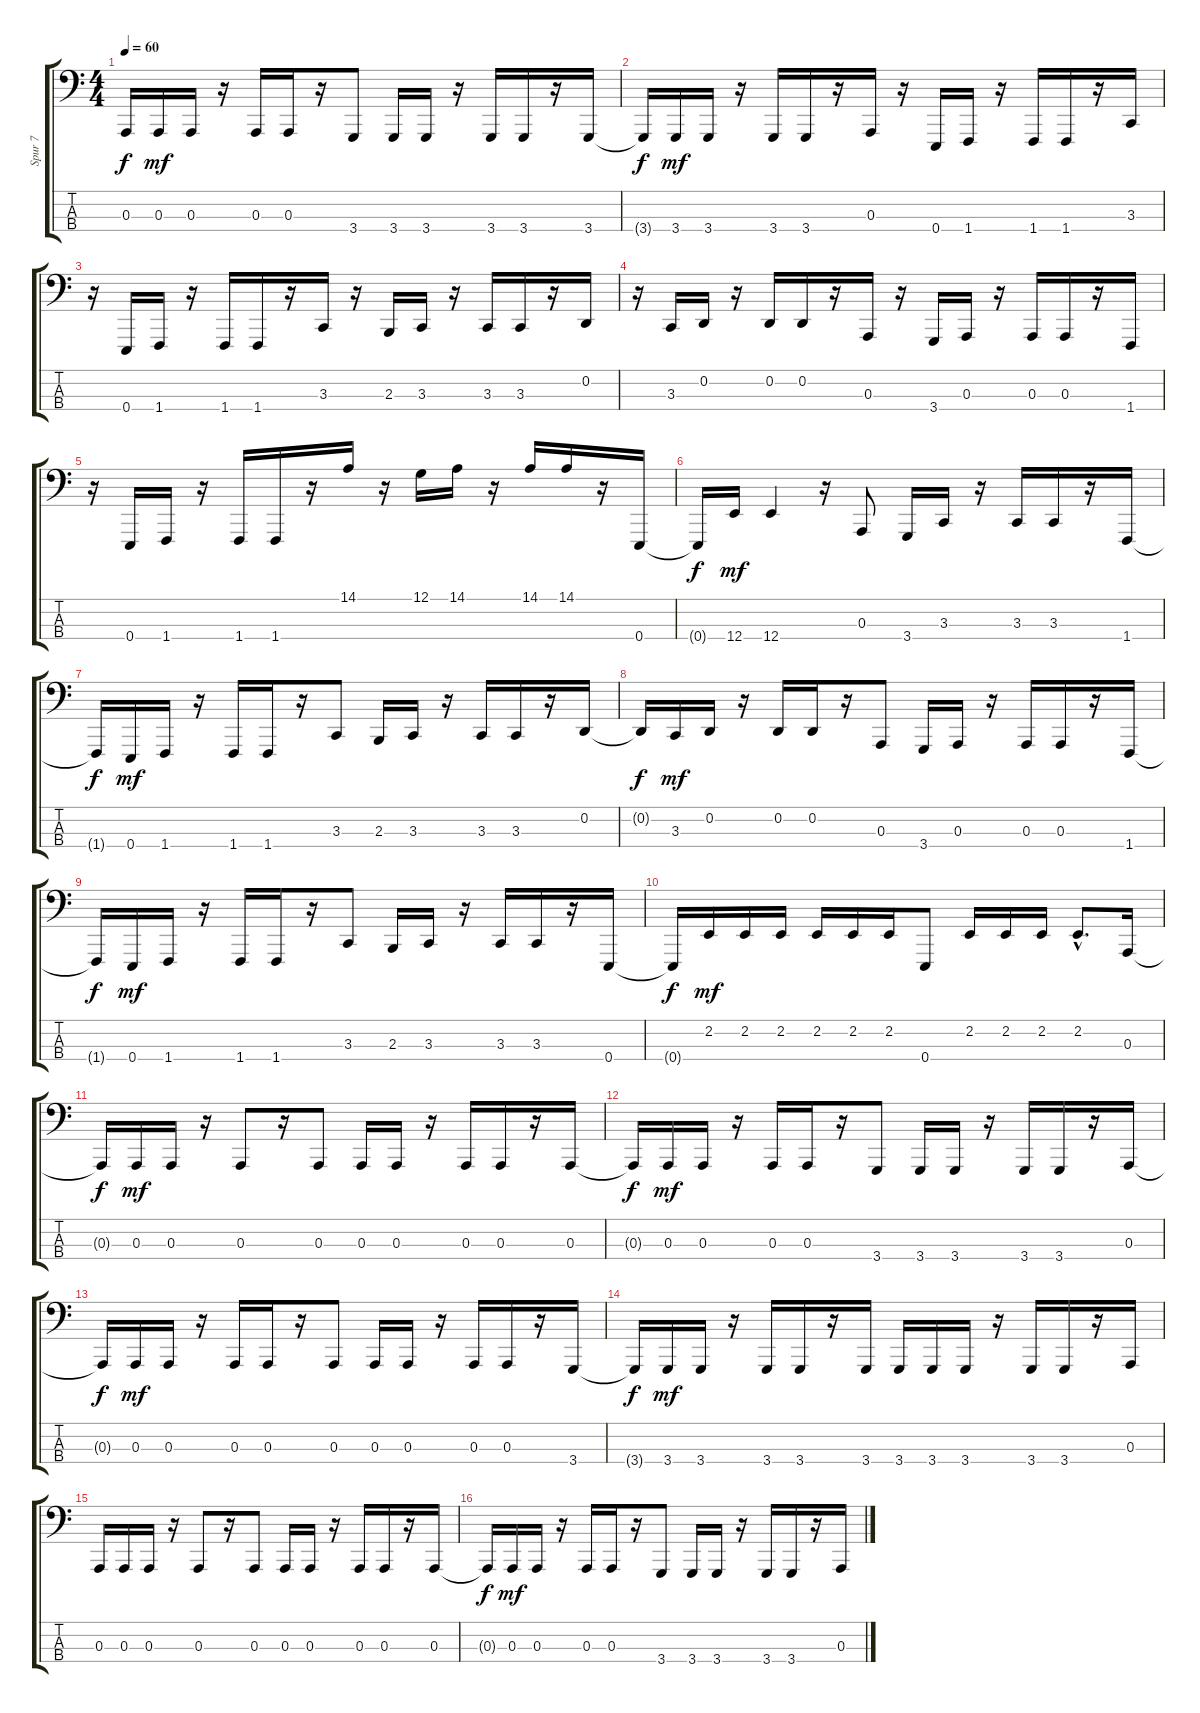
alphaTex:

\track ("Spur 7" "Spur 7") {instrument acousticgrandpiano}
\staff {score tabs}
\tuning (G2 D2 A1 E1) {hide}
\ts (4 4)
\tempo 60
\clef f4
\ks c
0.3{t}.16{dy f} 0.3.16{dy mf} 0.3.16 r.16 0.3.16 0.3.16 r.16 3.4.8 3.4.16 3.4.16 r.16 3.4.16 3.4.16 r.16 3.4.16 |
3.4{t}.16{dy f} 3.4.16{dy mf} 3.4.16 r.16 3.4.16 3.4.16 r.16 0.3.16 r.16 0.4.16 1.4.16 r.16 1.4.16 1.4.16 r.16 3.3.16 |
r.16 0.4.16 1.4.16 r.16 1.4.16 1.4.16 r.16 3.3.16 r.16 2.3.16 3.3.16 r.16 3.3.16 3.3.16 r.16 0.2.16 |
r.16 3.3.16 0.2.16 r.16 0.2.16 0.2.16 r.16 0.3.16 r.16 3.4.16 0.3.16 r.16 0.3.16 0.3.16 r.16 1.4.16 |
r.16 0.4.16 1.4.16 r.16 1.4.16 1.4.16 r.16 14.1.16 r.16 12.1.16 14.1.16 r.16 14.1.16 14.1.16 r.16 0.4.16 |
0.4{t}.16{dy f} 12.4.16{dy mf} 12.4.4 r.16 0.3.8 3.4.16 3.3.16 r.16 3.3.16 3.3.16 r.16 1.4.16 |
1.4{t}.16{dy f} 0.4.16{dy mf} 1.4.16 r.16 1.4.16 1.4.16 r.16 3.3.8 2.3.16 3.3.16 r.16 3.3.16 3.3.16 r.16 0.2.16 |
0.2{t}.16{dy f} 3.3.16{dy mf} 0.2.16 r.16 0.2.16 0.2.16 r.16 0.3.8 3.4.16 0.3.16 r.16 0.3.16 0.3.16 r.16 1.4.16 |
1.4{t}.16{dy f} 0.4.16{dy mf} 1.4.16 r.16 1.4.16 1.4.16 r.16 3.3.8 2.3.16 3.3.16 r.16 3.3.16 3.3.16 r.16 0.4.16 |
0.4{t}.16{dy f} 2.2.16{dy mf} 2.2.16 2.2.16 2.2.16 2.2.16 2.2.16 0.4.8 2.2.16 2.2.16 2.2.16 2.2{hac}.8{d} 0.3.16 |
0.3{t}.16{dy f} 0.3.16{dy mf} 0.3.16 r.16 0.3.8 r.16 0.3.8 0.3.16 0.3.16 r.16 0.3.16 0.3.16 r.16 0.3.16 |
0.3{t}.16{dy f} 0.3.16{dy mf} 0.3.16 r.16 0.3.16 0.3.16 r.16 3.4.8 3.4.16 3.4.16 r.16 3.4.16 3.4.16 r.16 0.3.16 |
0.3{t}.16{dy f} 0.3.16{dy mf} 0.3.16 r.16 0.3.16 0.3.16 r.16 0.3.8 0.3.16 0.3.16 r.16 0.3.16 0.3.16 r.16 3.4.16 |
3.4{t}.16{dy f} 3.4.16{dy mf} 3.4.16 r.16 3.4.16 3.4.16 r.16 3.4.16 3.4.16 3.4.16 3.4.16 r.16 3.4.16 3.4.16 r.16 0.3.16 |
0.3.16 0.3.16 0.3.16 r.16 0.3.8 r.16 0.3.8 0.3.16 0.3.16 r.16 0.3.16 0.3.16 r.16 0.3.16 |
0.3{t}.16{dy f} 0.3.16{dy mf} 0.3.16 r.16 0.3.16 0.3.16 r.16 3.4.8 3.4.16 3.4.16 r.16 3.4.16 3.4.16 r.16 0.3.16
